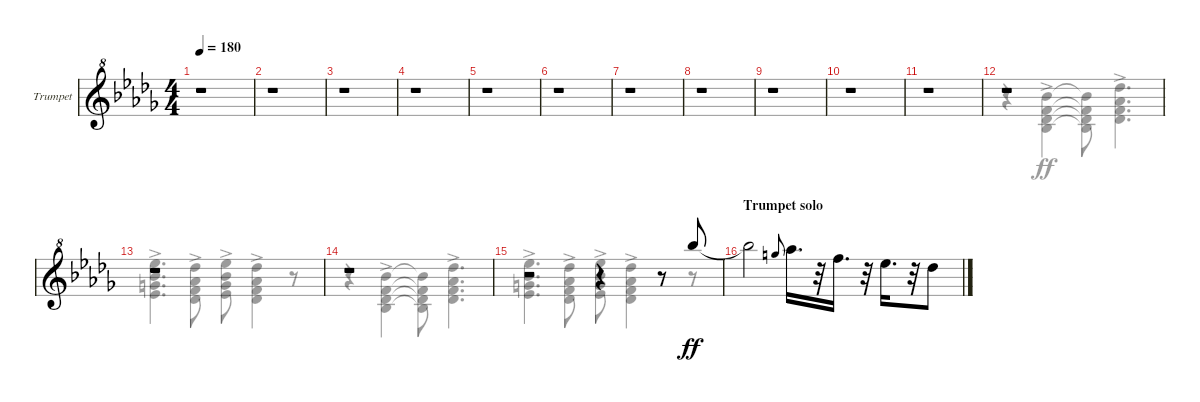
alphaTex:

\bracketExtendMode groupsimilarinstruments
\firstSystemTrackNameOrientation horizontal
\otherSystemsTrackNameOrientation horizontal
\track ("Trumpet, Brass Section" "Trumpet") {instrument electricguitarclean}
\staff {score}
\tuning (E4 B3 G3 D3 A2 E2)
\voice
\ts (4 4)
\tempo 180
\clef g2
\ottava 8va
\scale
0.333333
\ks bbminor
r.1{dy mf} |
\scale
0.333333 r.1 |
\scale
0.333333 r.1 |
\scale
0.333333 r.1 |
\scale
0.333333 r.1 |
\scale
0.333333 r.1 |
\scale
0.333333 r.1 |
\scale
0.333333 r.1 |
\scale
0.333333 r.1 |
\scale
0.333333 r.1 |
\scale
0.333333 r.1 |
\scale
0.333333 r.1 |
\scale
0.333333 r.1 |
\scale
0.333333 r.1 |
\scale
0.333333 r.2 r.4 r.8 18.1.8{dy ff} |
\section ("" "Trumpet solo")
\scale
0.333333 18.1{t}.2 20.2.8{gr onbeat} 21.2.16{d} r.32 13.1.16{d} r.32 11.1.16{d} r.32 9.1.8
\voice
\clef g2
\ottava 8va
\simile none
\scale
0.333333
\ks bbminor
|
\scale
0.333333 |
\scale
0.333333 |
\scale
0.333333 |
\scale
0.333333 |
\scale
0.333333 |
\scale
0.333333 |
\scale
0.333333 |
\scale
0.333333 |
\scale
0.333333 |
\scale
0.333333 |
\scale
0.333333 r.4 (3.3 2.2 1.1 20.4{ac}).4 (3.3{t} 2.2{t} 1.1{t} 20.4{t}).8 (2.2 1.1 13.3 23.4{ac}).4{d} |
\scale
0.333333 (4.2 3.1 15.3 25.4{ac}).4{d} (6.3 6.2 4.1 23.4{ac}).8 (4.2 3.1 15.3 25.4{ac}).8 (6.3 6.2 4.1 23.4{ac}).4 r.8 |
\scale
0.333333 r.4 (3.3 2.2 1.1 20.4{ac}).4 (3.3{t} 2.2{t} 1.1{t} 20.4{t}).8 (2.2 1.1 13.3 23.4{ac}).4{d} |
\scale
0.333333 (4.2 3.1 15.3 25.4{ac}).4{d} (6.3 6.2 4.1 23.4{ac}).8 (4.2 3.1 15.3 25.4{ac}).8 (6.3 6.2 4.1 23.4{ac}).4 r.8 |
\scale
0.333333
